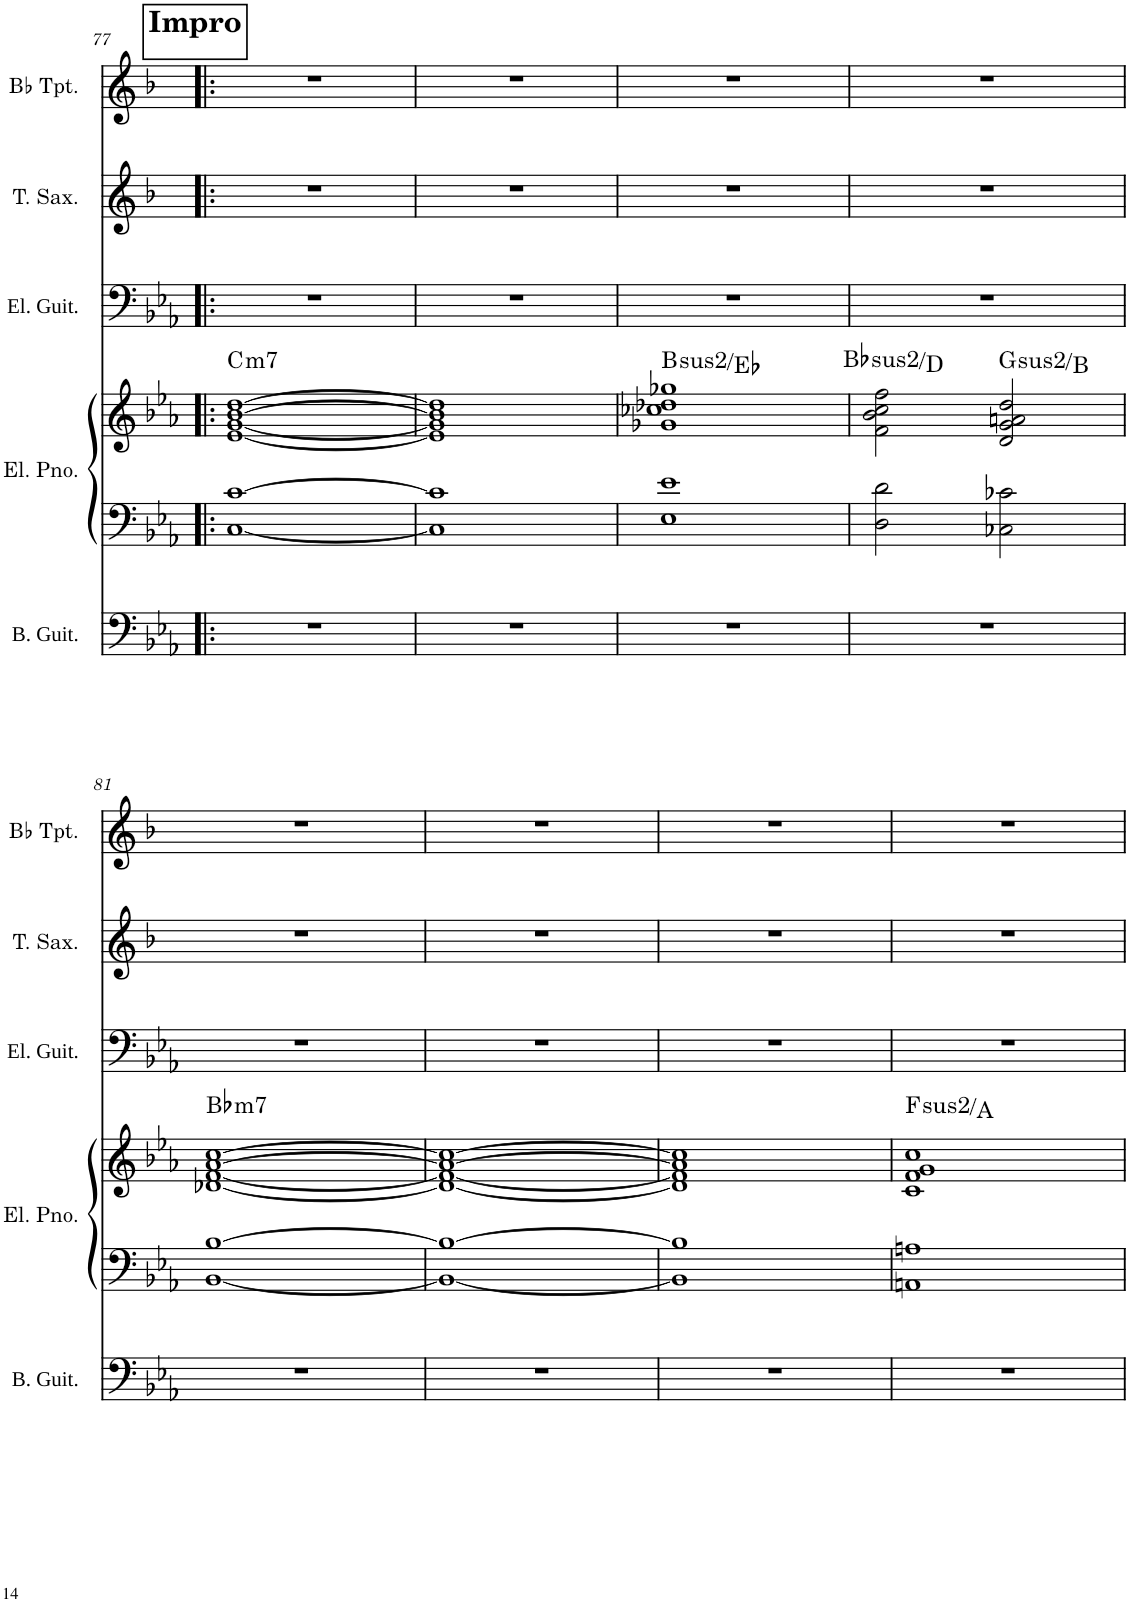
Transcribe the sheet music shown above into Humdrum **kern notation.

**kern	**kern	**kern	**harte	**kern	**kern	**kern
*part5	*part4	*part4	*part4	*part3	*part2	*part1
*staff6	*staff5	*staff4	*	*staff3	*staff2	*staff1
*I"Bass Guitar	*I"Electric Piano	*	*	*I"Electric Guitar	*I"Tenor Saxophone	*I"Bb Trumpet
*I'B. Guit.	*I'El. Pno.	*	*	*I'El. Guit.	*I'T. Sax.	*I'Bb Tpt.
!!LO:PB:g=z
*clefF4	*clefF4	*clefG2	*	*clefF4	*clefG2	*clefG2
*	*	*	*	*	*Trd8c14	*Trd1c2
*k[b-e-a-]	*k[b-e-a-]	*k[b-e-a-]	*	*k[b-e-a-]	*k[b-]	*k[b-]
*M4/4	*M4/4	*M4/4	*	*M4/4	*M4/4	*M4/4
!!LO:REH:place=s1:a:t=
!!LO:REH:place=s1:a:B:cj:fs=14:t=Impro
=77!|:	=77!|:	=77!|:	=77!|:	=77!|:	=77!|:	=77!|:
!	!	!	!LO:H:kt=m7	!	!	!
1r	[1C [1c	[1e- [1g [1b- [1dd	C:min7	1r	1r	1r
=78	=78	=78	=78	=78	=78	=78
1r	1C] 1c]	1e-] 1g] 1b-] 1dd]	.	1r	1r	1r
=79	=79	=79	=79	=79	=79	=79
!	!	!	!LO:H:kt=2	!	!	!
1r	1E- 1e-	1g-X 1cc-X 1dd-X 1gg-X	B:(1,2,5)/b4	1r	1r	1r
=80	=80	=80	=80	=80	=80	=80
!	!	!	!LO:H:kt=2	!	!	!
1r	2D\ 2d\	2f\ 2b-\ 2cc\ 2ff\	Bb:(1,2,5)/3	1r	1r	1r
!	!	!	!LO:H:kt=2	!	!	!
.	2C-X\ 2c-X\	2d/ 2g/ 2an/ 2dd/	G:(1,2,5)/3	.	.	.
!!LO:LB:g=z
=81	=81	=81	=81	=81	=81	=81
!	!	!	!LO:H:kt=m7	!	!	!
1r	[1BB- [1B-	[1d-X [1f [1a- [1cc	Bb:min7	1r	1r	1r
=82	=82	=82	=82	=82	=82	=82
1r	1BB-_ 1B-_	1d-_ 1f_ 1a-_ 1cc_	.	1r	1r	1r
=83	=83	=83	=83	=83	=83	=83
1r	1BB-] 1B-]	1d-] 1f] 1a-] 1cc]	.	1r	1r	1r
=84	=84	=84	=84	=84	=84	=84
!	!	!	!LO:H:kt=2	!	!	!
1r	1AAn 1An	1c 1f 1g 1cc	F:(1,2,5)/3	1r	1r	1r
=	=	=	=	=	=	=
*-	*-	*-	*-	*-	*-	*-
